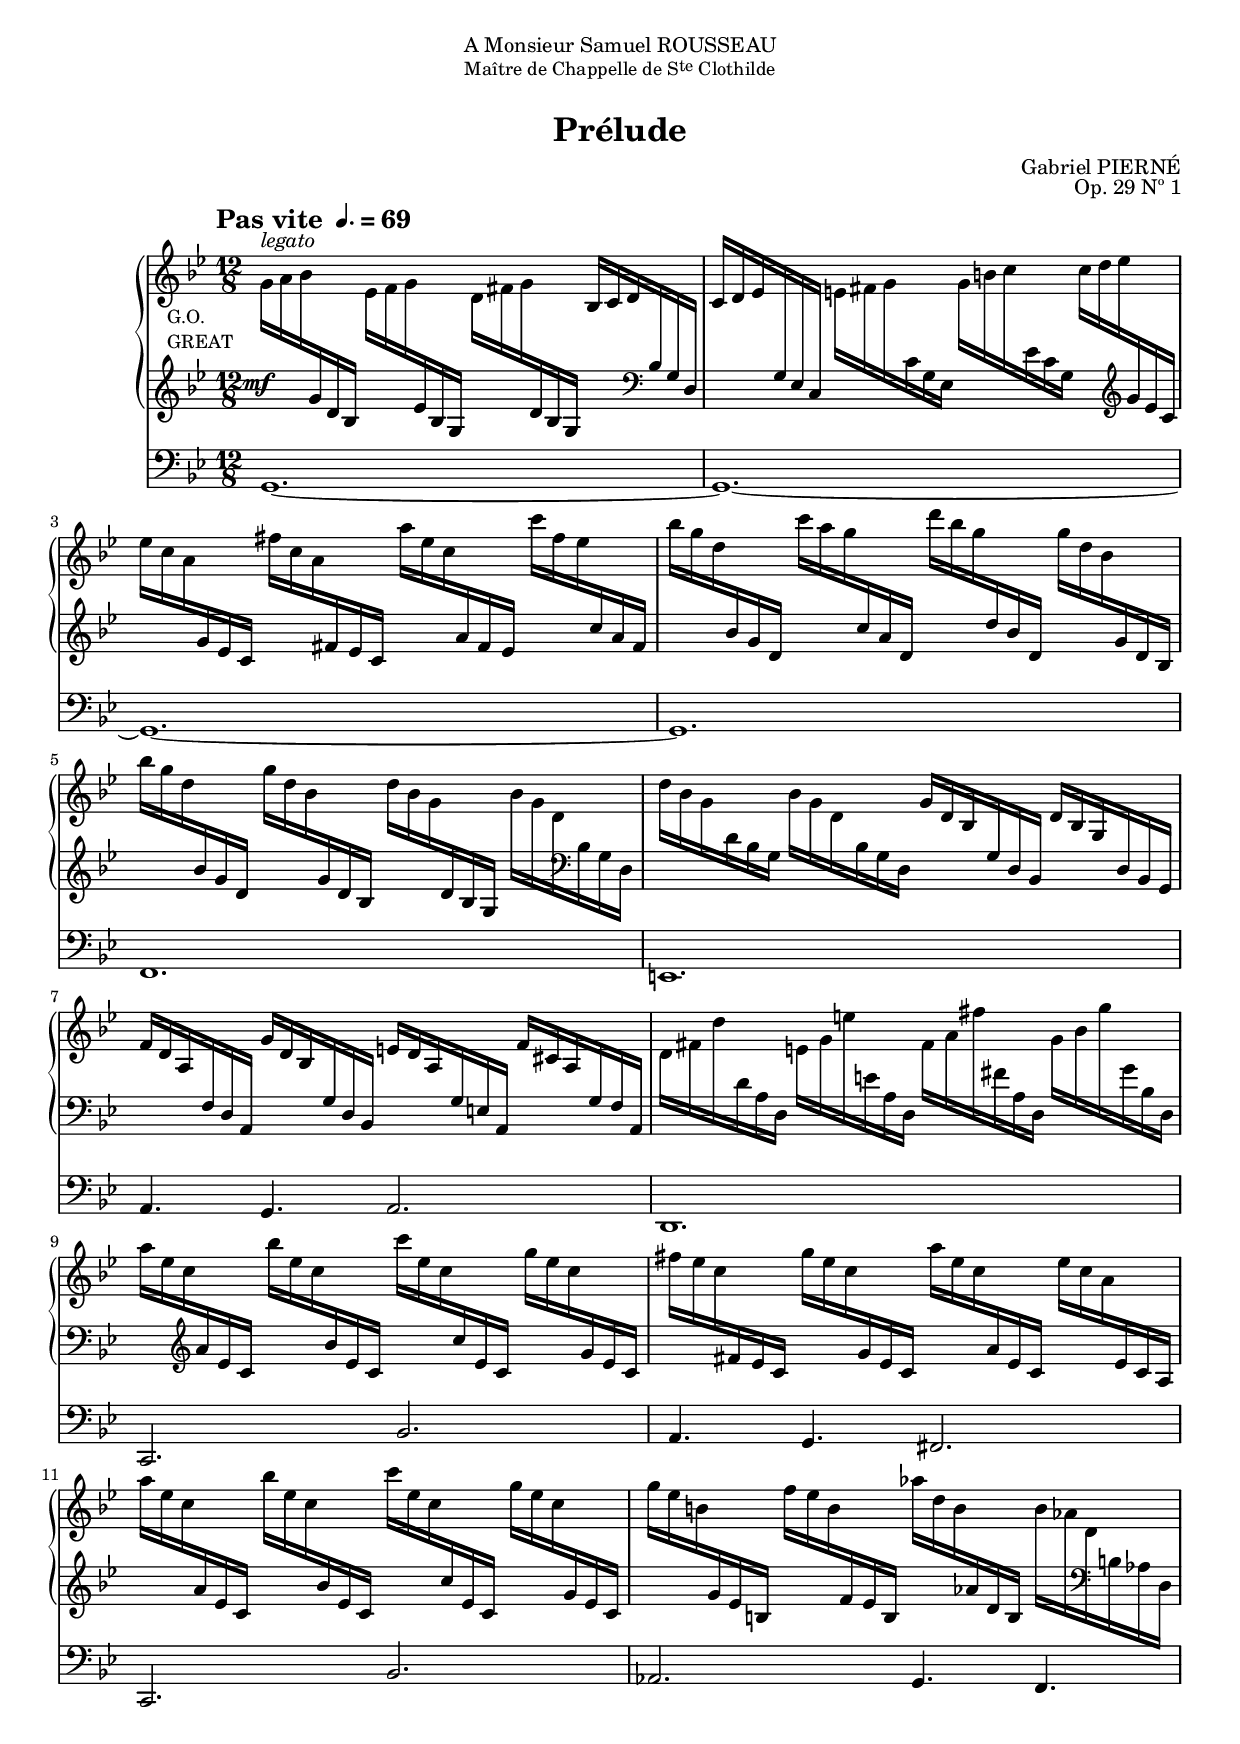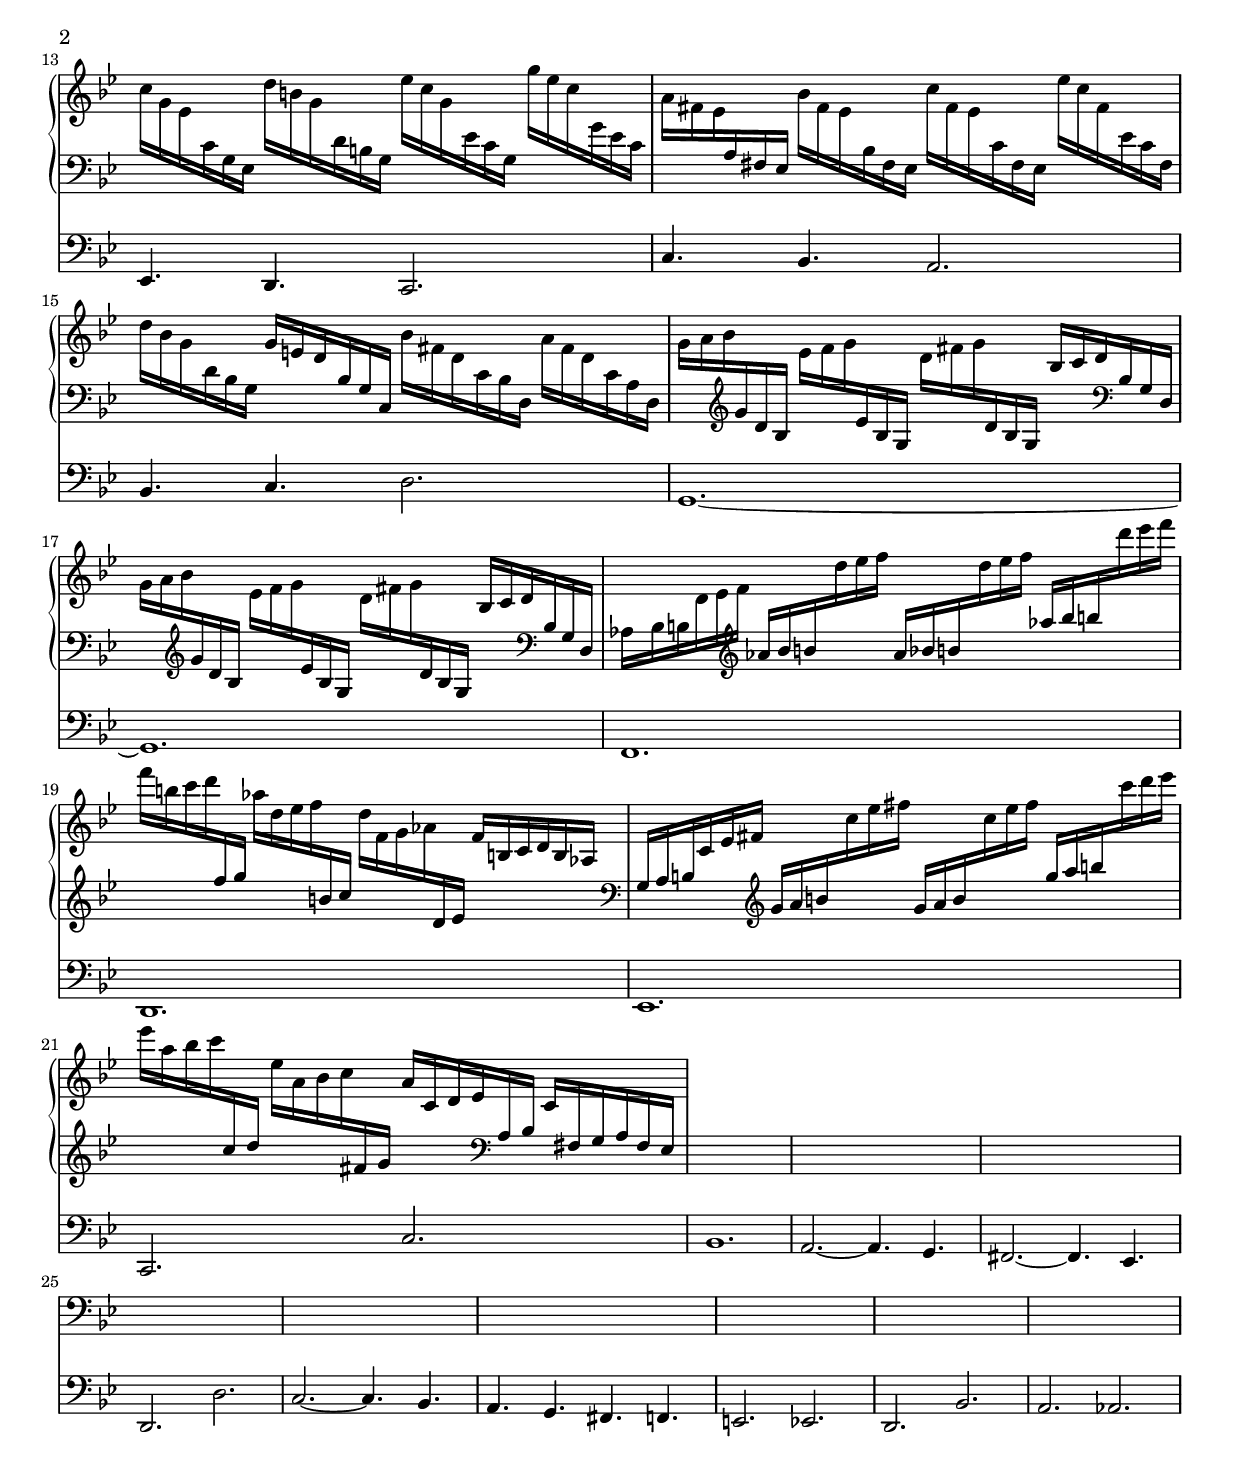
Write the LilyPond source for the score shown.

\version "2.12.0"

#(set-global-staff-size 18)

\header {
  dedication = \markup \center-column {
    "A Monsieur Samuel ROUSSEAU"
    \raise #'1 \smaller \line {
      Maître de Chappelle de \concat {S \raise #'0.5 \smaller te} Clothilde
    }
    " "
  }
  title = "Prélude"
  composer = "Gabriel PIERNÉ"
  opus = "Op. 29 Nº 1"
}

rh = \change Staff = rh
lh = \change Staff = lh

tempoMark = {
  \once \override Score.RehearsalMark #'self-alignment-X = #LEFT
  \once \override Score.RehearsalMark #'break-align-symbols = #'(time-signature key-signature)
  \once \override Staff.TimeSignature #'break-align-anchor-alignment = #LEFT
  \mark \markup \bold {
    "Pas vite "
    \small \general-align #Y #DOWN \note #"4." #.8 = 69
  }
}

global = {
  \time 12/8
  \key g \minor
  \tempoMark
}

man = \relative c'' {
  \global
  \once \override DynamicText #'extra-offset = #'(-1 . -4.5)
  g16\mf
  _\markup { \hspace #'-10 \smaller \column { G.O. GREAT } }
  ^\markup \italic legato
  a bes \lh g d bes \rh es f g \lh es bes g
  \rh d' fis g \lh d bes g \rh bes c d \lh \clef bass bes g d |
  \rh c' d es \lh g, es c \rh e' fis g \lh c, g es
  \rh g' b c \lh es, c g \rh c' d es \lh \clef violin g, es c |
  \rh es' c a \lh g es c \rh fis' c a \lh fis es c
  \rh a'' es c \lh a fis es \rh c'' fis, es \lh c a fis |
  \rh bes' g d \lh bes g d \rh c'' a g \lh c, a d,
  \rh d'' bes g \lh d bes d, \rh g' d bes \lh g d bes |
  \rh bes'' g d \lh bes g d \rh g' d bes \lh g d bes
  \rh d' bes g \lh d bes g \rh bes' g d \lh \clef bass bes g d |
  \rh d'' bes g \lh d bes g \rh bes' g d \lh bes g d 
  \rh g' d bes \lh g d bes \rh d' bes g \lh d bes g |
  \rh f'' d a \lh f d a \rh g'' d bes \lh g d bes
  \rh e' d a \lh g e a, \rh f'' cis a \lh g f a, |
  \rh d' fis d' \lh d, a d, \rh e' g e' \lh e, a, d,
  \rh fis' a fis' \lh fis, a, d, \rh g' bes g' \lh  g, bes, d, %{\clef violin%} |
  \rh a''' es c \lh \clef violin a es c \rh bes'' es, c \lh bes es, c
  \rh c'' es, c \lh c es, c \rh g'' es c \lh g es c |
  \rh fis' es c \lh fis, es c \rh g'' es c \lh g es c
  \rh a'' es c \lh a es c \rh es' c a \lh es c a |
  \rh a'' es c \lh a es c \rh bes'' es, c \lh bes es, c
  \rh c'' es, c \lh c es, c \rh g'' es c \lh g es c |
  \rh g'' es b \lh g es b \rh f'' es b \lh f es b
  \rh as'' d, b \lh as d, b \rh b' as d, \lh \clef bass b as d, |
  \rh c'' g es \lh c g es \rh d'' b g \lh d b g
  \rh es'' c g \lh es c g \rh g'' es c \lh g es c |
  \rh a' fis es \lh a, fis es \rh bes'' fis es \lh bes fis es
  \rh c'' fis, es \lh c fis, es \rh es'' c fis, \lh es c fis, |
  \rh d'' bes g \lh d bes g \rh g' e d \lh bes g c,
  \rh bes'' fis d \lh c bes d, \rh a'' fis d \lh c a d, |
  \rh g' a bes \lh \clef violin g d bes \rh es f g \lh es bes g
  \rh d' fis g \lh d bes g \rh bes c d \lh \clef bass bes g d |
  \rh g' a bes \lh \clef violin g d bes \rh es f g \lh es bes g
  \rh d' fis g \lh d bes g \rh bes c d \lh \clef bass bes g d |
  as' bes b \rh d es f \lh \clef violin as bes b \rh d es f
  \lh as, bes b \rh d es f \lh as bes b \rh d es f |
  f b, c d \lh f, g \rh as d, es f \lh b, c
  \rh d f, g as \lh d, es \rh f b, c d b as |
  \lh \clef bass g a b \rh c es fis \lh \clef violin g a b \rh c es fis
  \lh g, a b \rh c es fis \lh g a b \rh c d es |
  es a, bes c \lh c, d \rh es a, bes c \lh fis, g
  \rh a c, d es \lh \clef bass a, bes \rh \stemUp c \lh fis, g a fis es |


}

mann = \relative c' {
  \global
  s1.*30
}


ped = \relative c {
  \global
  g1.~g~g~g f e a4. g a2. d,1.
  c2. bes' a4. g fis2. c bes' as g4. f es d c2. c'4. bes a2. bes 4. c d2.
  g,1.~g f d es c2. c' bes1. a2.~a4. g fis2.~fis4. es d2. d' c2.~c4. bes
  a g fis f e2. es d bes' a as 


}


\score {
  <<
    \new PianoStaff <<
      \new Staff = "rh" \with {
        \override VerticalAxisGroup #'minimum-Y-extent = #'(-6 . 3)
      } \man
      \new Staff = "lh" \with {
        \override VerticalAxisGroup #'keep-fixed-while-stretching = ##t
      } \mann
    >>
    \new Staff = "ped" { \clef bass \ped }
  >>
}

